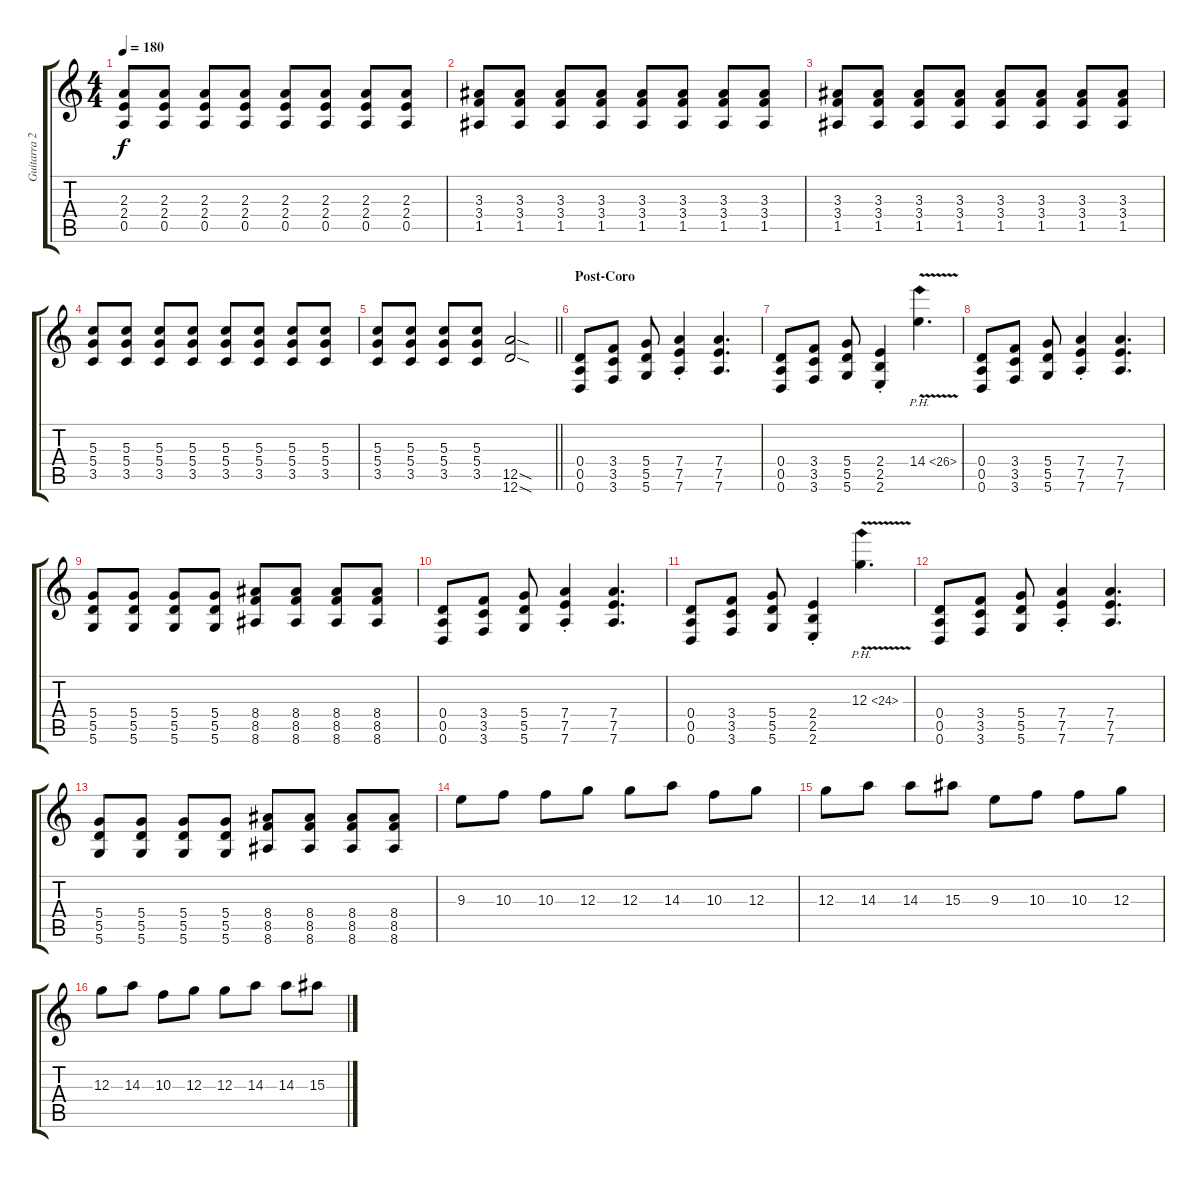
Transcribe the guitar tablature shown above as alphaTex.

\track ("Guitarra 2" "Guitarra 2") {instrument distortionguitar}
\staff {score tabs}
\tuning (E4 B3 G3 D3 A2 D2) {hide}
\ts (4 4)
\tempo 180
\clef g2
\ks c
(2.3 2.4 0.5).8{dy f} (2.3 2.4 0.5).8 (2.3 2.4 0.5).8 (2.3 2.4 0.5).8 (2.3 2.4 0.5).8 (2.3 2.4 0.5).8 (2.3 2.4 0.5).8 (2.3 2.4 0.5).8 |
(3.3 3.4 1.5).8 (3.3 3.4 1.5).8 (3.3 3.4 1.5).8 (3.3 3.4 1.5).8 (3.3 3.4 1.5).8 (3.3 3.4 1.5).8 (3.3 3.4 1.5).8 (3.3 3.4 1.5).8 |
(3.3 3.4 1.5).8 (3.3 3.4 1.5).8 (3.3 3.4 1.5).8 (3.3 3.4 1.5).8 (3.3 3.4 1.5).8 (3.3 3.4 1.5).8 (3.3 3.4 1.5).8 (3.3 3.4 1.5).8 |
(5.3 5.4 3.5).8 (5.3 5.4 3.5).8 (5.3 5.4 3.5).8 (5.3 5.4 3.5).8 (5.3 5.4 3.5).8 (5.3 5.4 3.5).8 (5.3 5.4 3.5).8 (5.3 5.4 3.5).8 |
\barLineRight lightlight
(5.3 5.4 3.5).8 (5.3 5.4 3.5).8 (5.3 5.4 3.5).8 (5.3 5.4 3.5).8 (12.5{sod} 12.6{sod}).2 |
\section ("" "Post-Coro")
(0.4 0.5 0.6).8 (3.4 3.5 3.6).8 (5.4 5.5 5.6).8 (7.4{st} 7.5{st} 7.6{st}).4 (7.4 7.5 7.6).4{d} |
(0.4 0.5 0.6).8 (3.4 3.5 3.6).8 (5.4 5.5 5.6).8 (2.4{st} 2.5{st} 2.6{st}).4 14.4{ph 12 v}.4{d} |
(0.4 0.5 0.6).8 (3.4 3.5 3.6).8 (5.4 5.5 5.6).8 (7.4{st} 7.5{st} 7.6{st}).4 (7.4 7.5 7.6).4{d} |
(5.4 5.5 5.6).8 (5.4 5.5 5.6).8 (5.4 5.5 5.6).8 (5.4 5.5 5.6).8 (8.4 8.5 8.6).8 (8.4 8.5 8.6).8 (8.4 8.5 8.6).8 (8.4 8.5 8.6).8 |
(0.4 0.5 0.6).8 (3.4 3.5 3.6).8 (5.4 5.5 5.6).8 (7.4{st} 7.5{st} 7.6{st}).4 (7.4 7.5 7.6).4{d} |
(0.4 0.5 0.6).8 (3.4 3.5 3.6).8 (5.4 5.5 5.6).8 (2.4{st} 2.5{st} 2.6{st}).4 12.3{ph 12 v}.4{d} |
(0.4 0.5 0.6).8 (3.4 3.5 3.6).8 (5.4 5.5 5.6).8 (7.4{st} 7.5{st} 7.6{st}).4 (7.4 7.5 7.6).4{d} |
(5.4 5.5 5.6).8 (5.4 5.5 5.6).8 (5.4 5.5 5.6).8 (5.4 5.5 5.6).8 (8.4 8.5 8.6).8 (8.4 8.5 8.6).8 (8.4 8.5 8.6).8 (8.4 8.5 8.6).8 |
9.3.8 10.3.8 10.3.8 12.3.8 12.3.8 14.3.8 10.3.8 12.3.8 |
12.3.8 14.3.8 14.3.8 15.3.8 9.3.8 10.3.8 10.3.8 12.3.8 |
12.3.8 14.3.8 10.3.8 12.3.8 12.3.8 14.3.8 14.3.8 15.3.8
